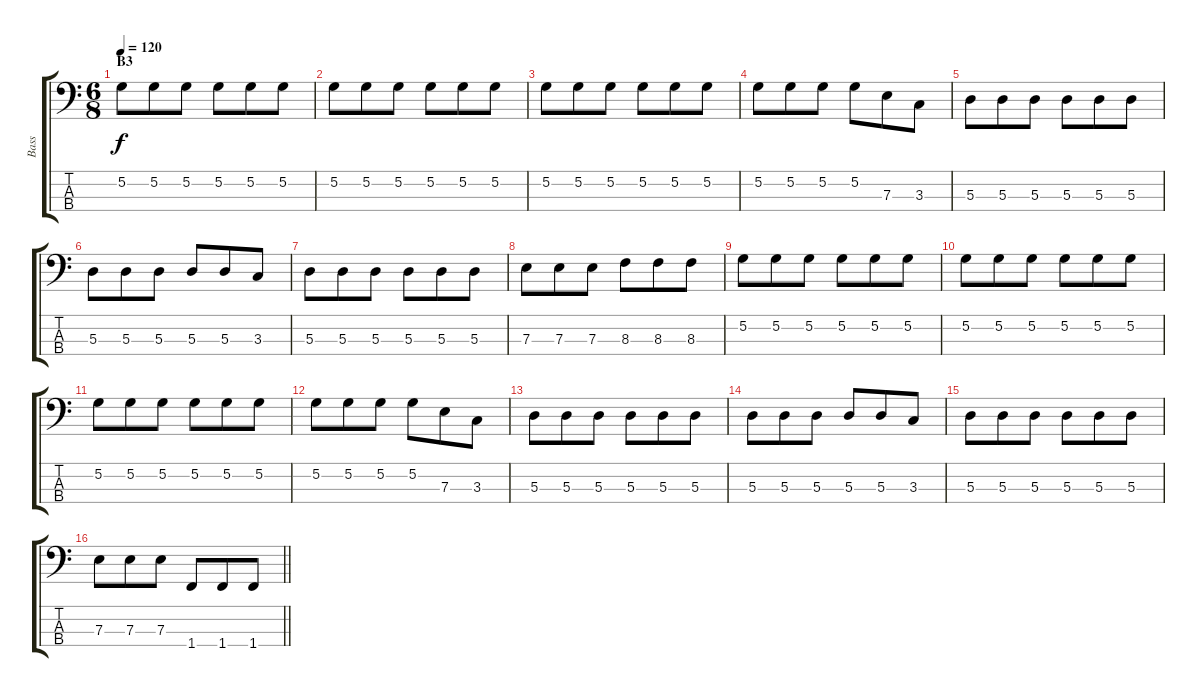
\track ("Bass" "Bass") {instrument electricbassfinger}
\staff {score tabs}
\tuning (G2 D2 A1 E1) {hide}
\ts (6 8)
\section ("" "B3")
\tempo 120
\clef f4
\ks c
5.2.8{dy f} 5.2.8 5.2.8 5.2.8 5.2.8 5.2.8 |
5.2.8 5.2.8 5.2.8 5.2.8 5.2.8 5.2.8 |
5.2.8 5.2.8 5.2.8 5.2.8 5.2.8 5.2.8 |
5.2.8 5.2.8 5.2.8 5.2.8 7.3.8 3.3.8 |
5.3.8 5.3.8 5.3.8 5.3.8 5.3.8 5.3.8 |
5.3.8 5.3.8 5.3.8 5.3.8 5.3.8 3.3.8 |
5.3.8 5.3.8 5.3.8 5.3.8 5.3.8 5.3.8 |
7.3.8 7.3.8 7.3.8 8.3.8 8.3.8 8.3.8 |
5.2.8 5.2.8 5.2.8 5.2.8 5.2.8 5.2.8 |
5.2.8 5.2.8 5.2.8 5.2.8 5.2.8 5.2.8 |
5.2.8 5.2.8 5.2.8 5.2.8 5.2.8 5.2.8 |
5.2.8 5.2.8 5.2.8 5.2.8 7.3.8 3.3.8 |
5.3.8 5.3.8 5.3.8 5.3.8 5.3.8 5.3.8 |
5.3.8 5.3.8 5.3.8 5.3.8 5.3.8 3.3.8 |
5.3.8 5.3.8 5.3.8 5.3.8 5.3.8 5.3.8 |
\barLineRight lightlight
7.3.8 7.3.8 7.3.8 1.4.8 1.4.8 1.4.8
